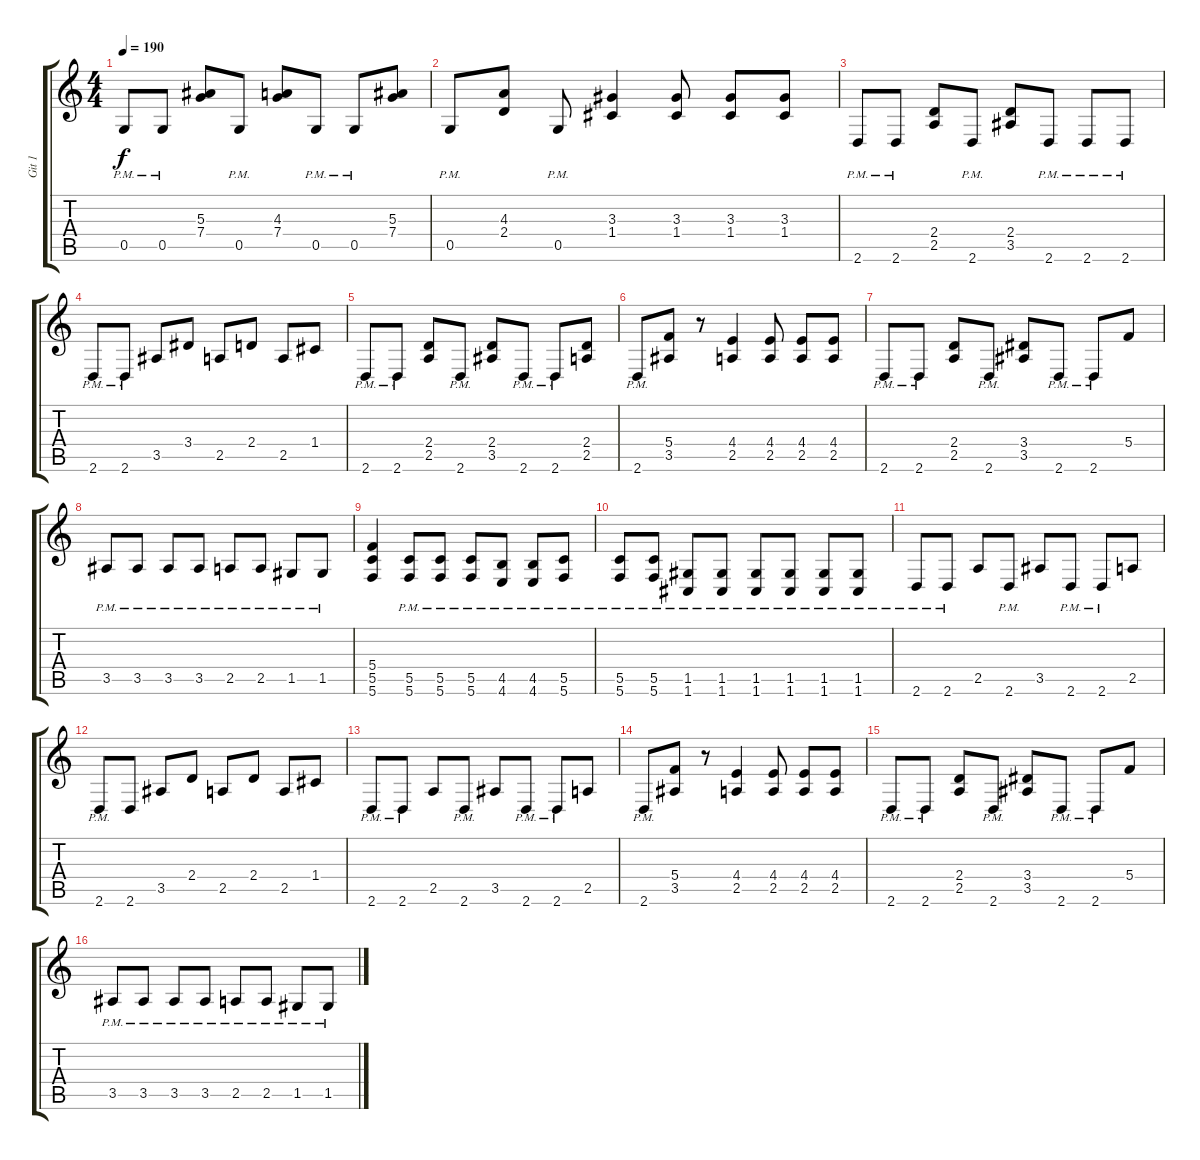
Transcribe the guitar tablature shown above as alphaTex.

\track ("Git 1" "Git 1") {instrument distortionguitar}
\staff {score tabs}
\tuning (D4 A3 F3 C3 G2 C2) {hide}
\ts (4 4)
\tempo 190
\clef g2
\ks c
0.5{pm}.8{dy f} 0.5{pm}.8 (5.3 7.4).8 0.5{pm}.8 (4.3 7.4).8 0.5{pm}.8 0.5{pm}.8 (5.3 7.4).8 |
0.5{pm}.8 (4.3 2.4).8 0.5{pm}.8 (3.3 1.4).4 (3.3 1.4).8 (3.3 1.4).8 (3.3 1.4).8 |
2.6{pm}.8 2.6{pm}.8 (2.4 2.5).8 2.6{pm}.8 (2.4 3.5).8 2.6{pm}.8 2.6{pm}.8 2.6{pm}.8 |
2.6{pm}.8 2.6{pm}.8 3.5.8 3.4.8 2.5.8 2.4.8 2.5.8 1.4.8 |
2.6{pm}.8 2.6{pm}.8 (2.4 2.5).8 2.6{pm}.8 (2.4 3.5).8 2.6{pm}.8 2.6{pm}.8 (2.4 2.5).8 |
2.6{pm}.8 (5.4 3.5).8 r.8 (4.4 2.5).4 (4.4 2.5).8 (4.4 2.5).8 (4.4 2.5).8 |
2.6{pm}.8 2.6{pm}.8 (2.4 2.5).8 2.6{pm}.8 (3.4 3.5).8 2.6{pm}.8 2.6{pm}.8 5.4.8 |
3.5{pm}.8 3.5{pm}.8 3.5{pm}.8 3.5{pm}.8 2.5{pm}.8 2.5{pm}.8 1.5{pm}.8 1.5{pm}.8 |
(5.4 5.5 5.6).4 (5.5{pm} 5.6{pm}).8 (5.5{pm} 5.6{pm}).8 (5.5{pm} 5.6{pm}).8 (4.5{pm} 4.6{pm}).8 (4.5{pm} 4.6{pm}).8 (5.5{pm} 5.6{pm}).8 |
(5.5{pm} 5.6{pm}).8 (5.5{pm} 5.6{pm}).8 (1.5{pm} 1.6{pm}).8 (1.5{pm} 1.6{pm}).8 (1.5{pm} 1.6{pm}).8 (1.5{pm} 1.6{pm}).8 (1.5{pm} 1.6{pm}).8 (1.5{pm} 1.6{pm}).8 |
2.6{pm}.8 2.6{pm}.8 2.5.8 2.6{pm}.8 3.5.8 2.6{pm}.8 2.6{pm}.8 2.5.8 |
2.6{pm}.8 2.6.8 3.5.8 2.4.8 2.5.8 2.4.8 2.5.8 1.4.8 |
2.6{pm}.8 2.6{pm}.8 2.5.8 2.6{pm}.8 3.5.8 2.6{pm}.8 2.6{pm}.8 2.5.8 |
2.6{pm}.8 (5.4 3.5).8 r.8 (4.4 2.5).4 (4.4 2.5).8 (4.4 2.5).8 (4.4 2.5).8 |
2.6{pm}.8 2.6{pm}.8 (2.4 2.5).8 2.6{pm}.8 (3.4 3.5).8 2.6{pm}.8 2.6{pm}.8 5.4.8 |
3.5{pm}.8 3.5{pm}.8 3.5{pm}.8 3.5{pm}.8 2.5{pm}.8 2.5{pm}.8 1.5{pm}.8 1.5{pm}.8
